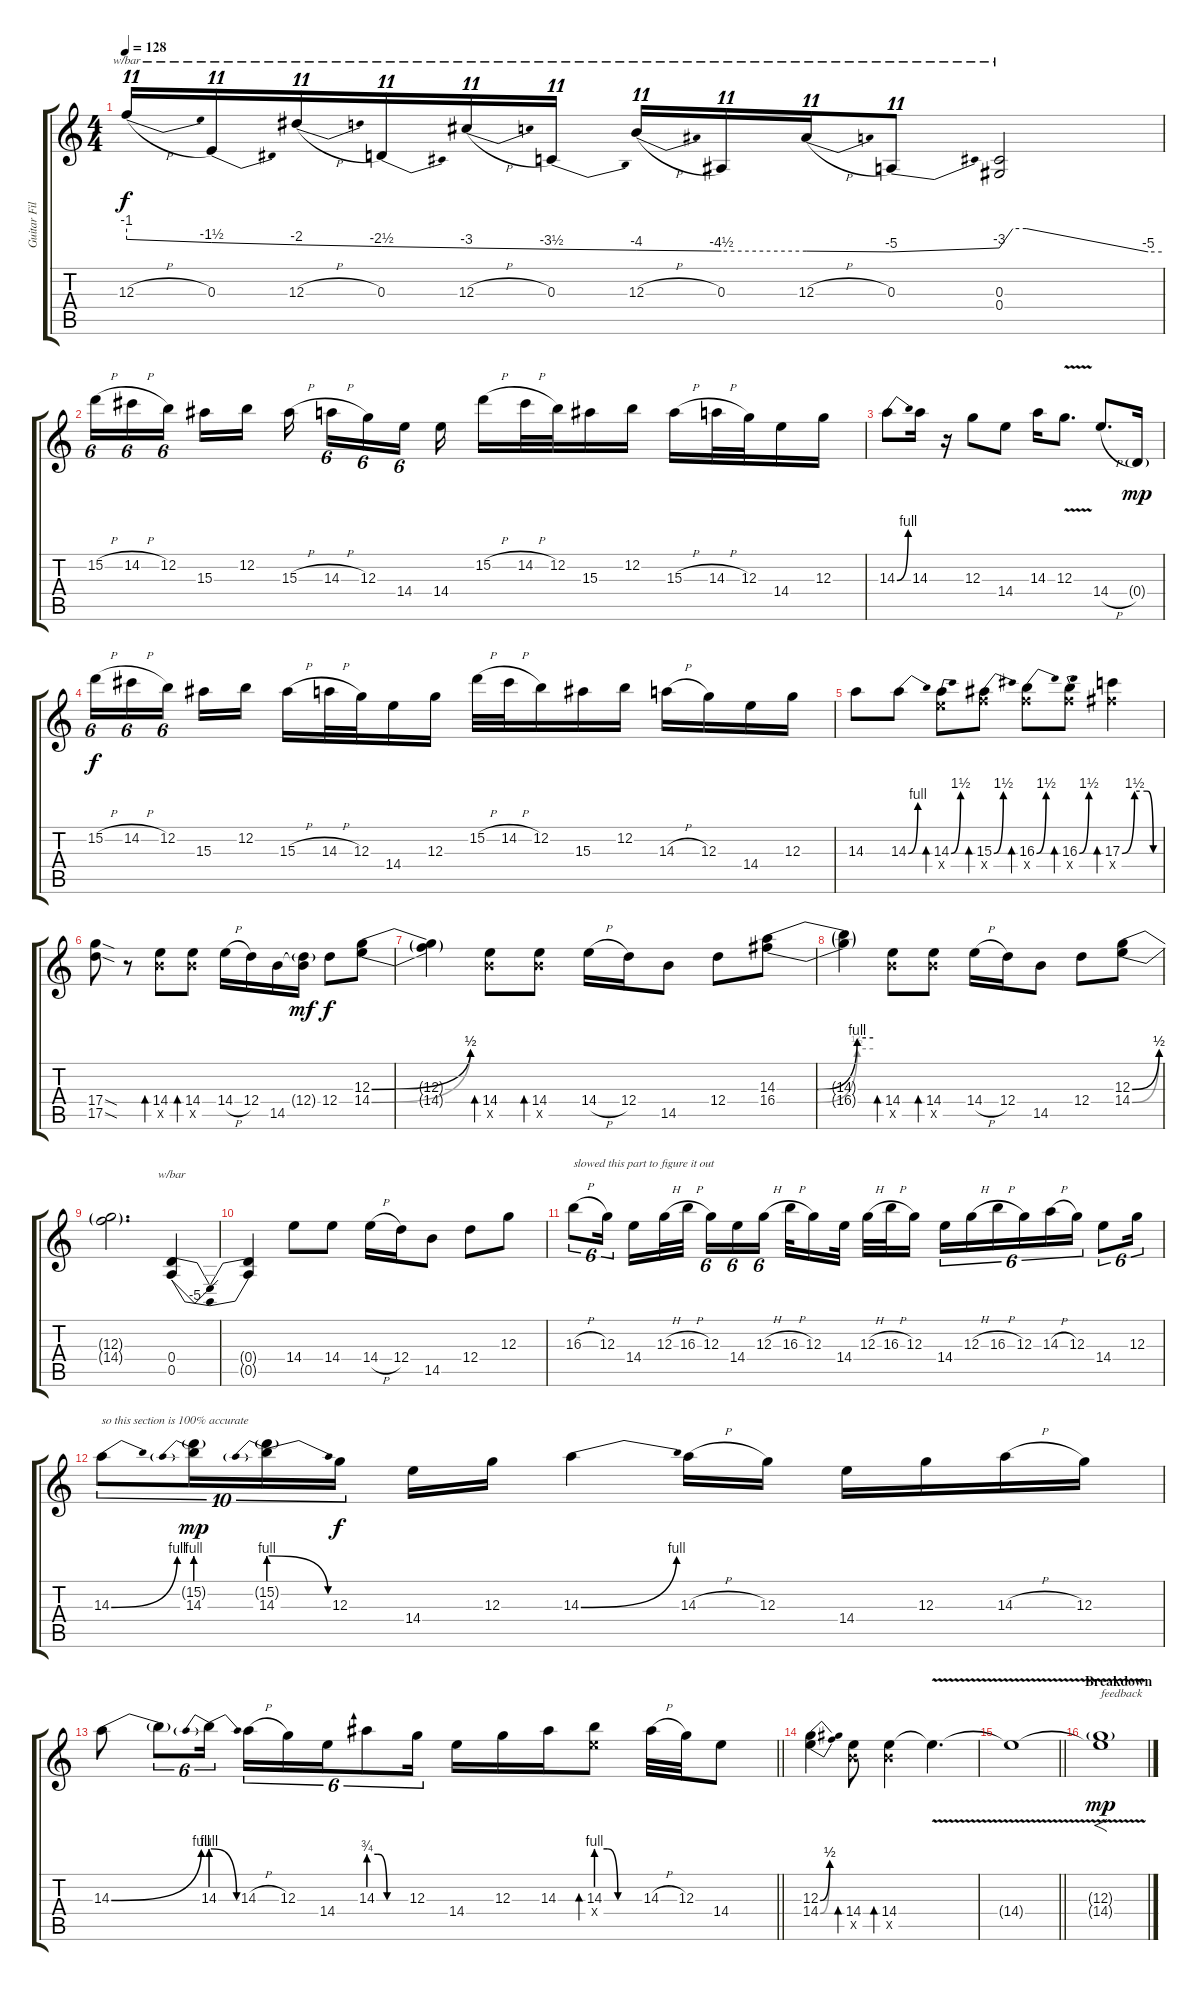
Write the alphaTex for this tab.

\track ("Guitar Fills/Solo" "Guitar Fil") {instrument distortionguitar}
\staff {score tabs}
\tuning (E4 B3 G3 D3 A2 E2) {hide}
\ts (4 4)
\tempo 128
\clef g2
\ks c
12.3{h}.16{tu (11 8) tbe (dive default 0 -4 60 -6) dy f} 0.3.16{tu (11 8) tbe (dive default 0 -6 60 -8)} 12.3{h}.16{tu (11 8) tbe (dive default 0 -8 60 -10)} 0.3.16{tu (11 8) tbe (dive default 0 -10 60 -12)} 12.3{h}.16{tu (11 8) tbe (dive default 0 -12 60 -14)} 0.3.16{tu (11 8) tbe (dive default 0 -14 60 -16)} 12.3{h}.16{tu (11 8) tbe (dive default 0 -16 60 -18)} 0.3.16{tu (11 8) tbe (hold default 0 -18 60 -18)} 12.3{h}.16{tu (11 8) tbe (dive default 0 -18 60 -20)} 0.3.8{tu (11 8) tbe (dive default 0 -20 60 -12)} (0.3 0.4).2{tbe (custom default 0 -12 5 0 10 0 55 -20 60 -20)} |
15.2{h}.16{tu (6 4)} 14.2{h}.16{tu (6 4)} 12.2.16{tu (6 4) beam splitsecondary} 15.3.16 12.2.16 15.3{h}.16{beam splitsecondary} 14.3{h}.16{tu (6 4)} 12.3.16{tu (6 4)} 14.4.16{tu (6 4) beam splitsecondary} 14.4.16 15.2{h}.16 14.2{h}.32 12.2.32 15.3.16 12.2.16 15.3{h}.16 14.3{h}.32 12.3.32 14.4.16 12.3.16 |
14.3{be (bend 0 0 60 4)}.8 14.3.16 r.16 12.3.8 14.4.8 14.3.16 12.3{v}.8{d} 14.4{h}.8{d} 0.4{g}.16{dy mp} |
15.2{h}.16{tu (6 4) dy f} 14.2{h}.16{tu (6 4)} 12.2.16{tu (6 4) beam splitsecondary} 15.3.16 12.2.16 15.3{h}.16 14.3{h}.32 12.3.32 14.4.16 12.3.16 15.2{h}.32 14.2{h}.32 12.2.16 15.3.16 12.2.16 14.3{h}.16 12.3.16 14.4.16 12.3.16 |
14.3.8 14.3{be (bend 0 0 60 4)}.8 (14.3{be (bend 0 0 60 6)} 14.4{x}).8{bd 120} (15.3{be (bend 0 0 60 6)} 15.4{x}).8{bd 120} (16.3{be (bend 0 0 60 6)} 15.4{x}).8{bd 120} (16.3{be (bend 0 0 60 6)} 15.4{x}).8{bd 120} (17.3{be (custom 0 0 20 6 40 6 50 0 60 0)} 16.4{x}).4{bd 120} |
(17.4{sod} 17.5{sod}).8 r.8 (14.4 14.5{x}).8{bd 120} (14.4 14.5{x}).8{bd 120} 14.4{h}.16 12.4.16 14.5.16 (12.4{g} 14.5{t}).16{dy mf} 12.4.8{dy f} (12.3{be (bend 0 0 60 2)} 14.4{be (bend 0 0 60 2)}).8 |
(12.3{t} 14.4{t}).4 (14.4 14.5{x}).8{bd 120} (14.4 14.5{x}).8{bd 120} 14.4{h}.16 12.4.16 14.5.8 12.4.8 (14.3{be (custom 0 0 25 0 50 4 60 4)} 16.4{be (custom 0 0 25 0 50 2 60 2)}).8 |
(14.3{t} 16.4{t}).4 (14.4 14.5{x}).8{bd 120} (14.4 14.5{x}).8{bd 120} 14.4{h}.16 12.4.16 14.5.8 12.4.8 (12.3{be (bend 0 0 60 2)} 14.4{be (bend 0 0 60 2)}).8 |
(12.3{t} 14.4{t}).2{d} (0.4 0.5).4{tbe (dip default 0 0 15 -20 45 -20 60 0)} |
(0.4{t} 0.5{t}).4 14.4.8 14.4.8 14.4{h}.16 12.4.16 14.5.8 12.4.8 12.3.8 |
16.3{h}.8{tu (6 4) txt "slowed this part to figure it out"} 12.3.16{tu (6 4) beam splitsecondary} 14.4.16 12.3{h}.32 16.3{h}.32 12.3.16{tu (6 4)} 14.4.16{tu (6 4)} 12.3{h}.16{tu (6 4) beam splitsecondary} 16.3{h}.32 12.3.16 14.4.32 12.3{h}.32 16.3{h}.32 12.3.16{beam splitsecondary} 14.4.16{tu (6 4)} 12.3{h}.16{tu (6 4)} 16.3{h}.16{tu (6 4)} 12.3.16{tu (6 4)} 14.3{h}.16{tu (6 4)} 12.3.16{tu (6 4)} 14.4.8{tu (6 4)} 12.3.16{tu (6 4)} |
14.3{be (bend 0 0 60 4)}.8{tu (10 8) txt "so this section is 100% accurate"} (15.2{g} 14.3{be (prebend 0 4 60 4)}).16{tu (10 8) dy mp} (15.2{g} 14.3{be (prebendrelease 0 4 60 0)}).16{tu (10 8)} 12.3.16{tu (10 8) dy f} 14.4.16 12.3.16 14.3{be (bend 0 0 60 4)}.4 14.3{h}.16 12.3.16 14.4.16 12.3.16 14.3{h}.16 12.3.16 |
\barLineRight lightlight
14.3{be (bend 0 0 60 4)}.8 14.3{t}.8{tu (6 4)} 14.3{be (prebendrelease 0 4 60 0)}.16{tu (6 4)} 14.3{h}.16{tu (6 4)} 12.3.16{tu (6 4)} 14.4.16{tu (6 4)} 14.3{be (custom 0 3 15 3 30 0 60 0)}.8{tu (6 4)} 12.3.16{tu (6 4)} 14.4.16 12.3.16 14.3.16 (14.3{be (custom 0 4 15 4 30 0 60 0)} 14.4{x}).8{bd 120} 14.3{h}.32 12.3.32 14.4.8 |
(12.3{be (bend 0 0 60 2)} 14.4{be (bend 0 0 60 2)}).4 (14.4 14.5{x}).8{bd 60} (14.4 14.5{x}).4{bd 60} 14.4{v t}.4{d} |
\barLineRight lightlight
14.4{t}.1 |
\section ("" "Breakdown")
(12.3{v g} 14.4{t}).1{f txt "feedback" dy mp}
